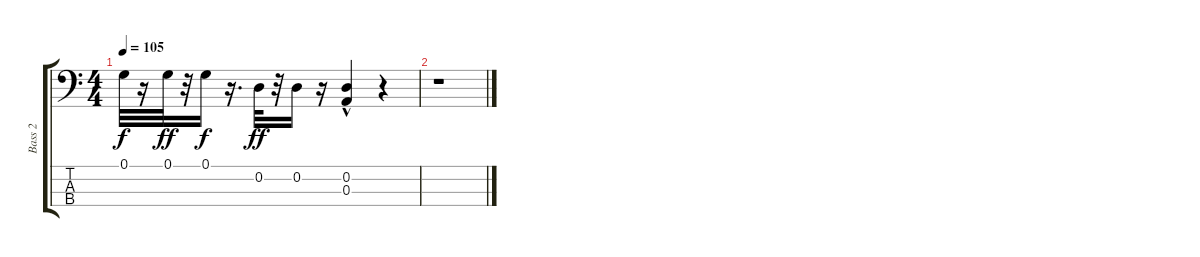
\track ("Bass 2" "Bass 2") {instrument synthbass1}
\staff {score tabs}
\tuning (G2 D2 A1 E1) {hide}
\ts (4 4)
\tempo 105
\clef f4
\ks c
0.1{t}.32{dy f} r.16 0.1.32{dy ff} r.32 0.1.16{dy f} r.16{d} 0.2.32{dy ff} r.32 0.2.16 r.16 (0.2 0.3{hac}).4 r.4 |
r.1
